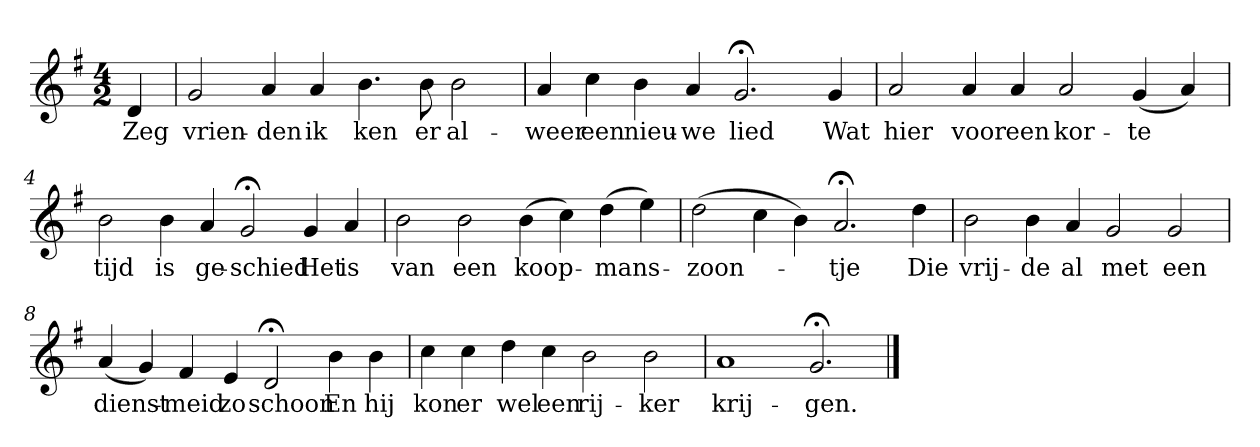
**kern	**text
*part1	*part1
*staff1	*staff1
*k[f#]	*
*G:	*
*M4/2	*
*MM120	*
=	=
4d	Zeg
=1	=1
2g	vrien-
4a	-den
4a	ik
4.b	ken
8b	er
2b	al-
=2	=2
4a	-weer
4cc	een
4b	nieu-
4a	-we
2.g;<	lied
4g	Wat
=3	=3
2a	hier
4a	voor
4a	een
2a	kor-
(4g	-te
4a)	.
=4	=4
2b	tijd
4b	is
4a	ge-
2g;<	-schied
4g	Het
4a	is
=5	=5
2b	van
2b	een
(4b	koop-
4cc)	.
(4dd	-mans-
4ee)	.
=6	=6
(2dd	-zoon-
4cc	.
4b)	.
2.a;<	-tje
4dd	Die
=7	=7
2b	vrij-
4b	-de
4a	al
2g	met
2g	een
=8	=8
(4a	dienst-
4g)	.
4f#	-meid
4e	zo
2d;<	schoon
4b	En
4b	hij
=9	=9
4cc	kon
4cc	er
4dd	wel
4cc	een
2b	rij-
2b	-ker
=10	=10
1a	krij-
2.g;<	-gen.
==	==
*-	*-
